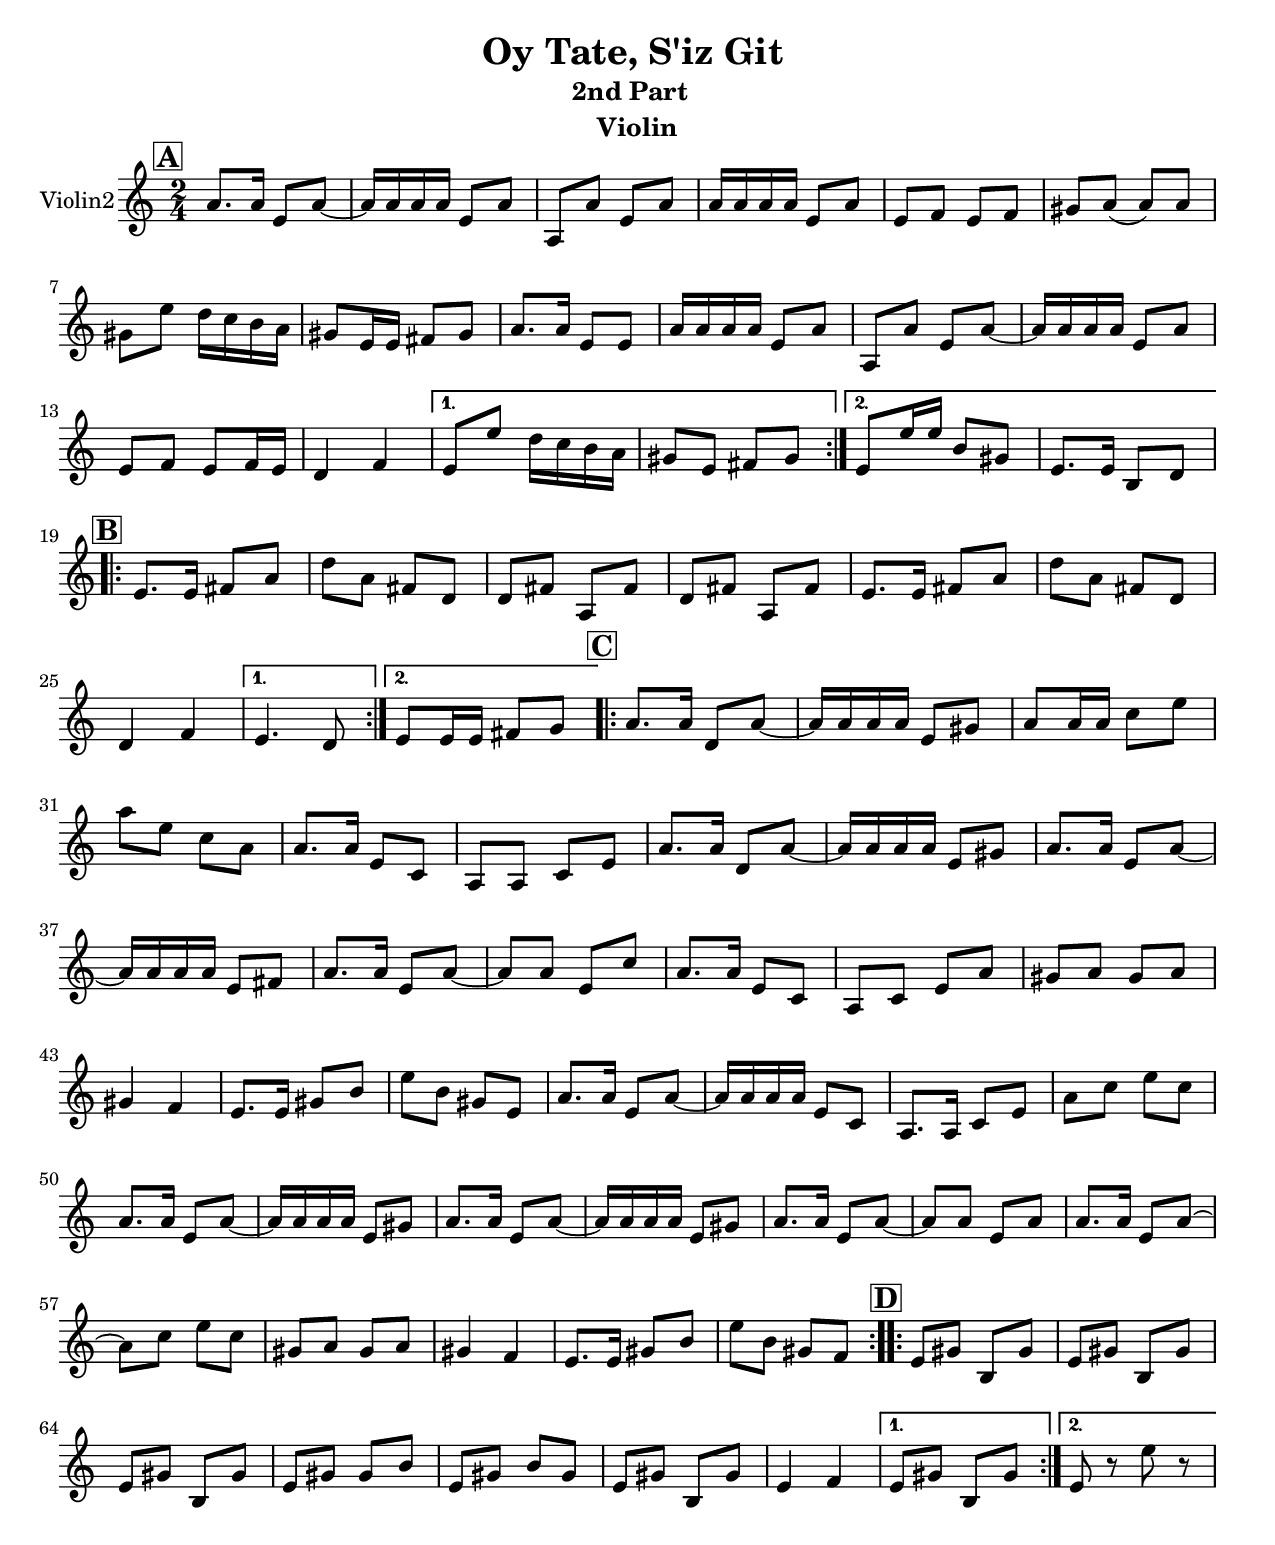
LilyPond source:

\version "2.24.0"
\language "english"
%\pointAndClickOff


\paper{
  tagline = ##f
  print-all-headers = ##t
  #(set-paper-size "letter")
}
date = #(strftime "%d-%m-%Y" (localtime (current-time)))

%\markup{ \italic{ " Updated " \date  }  }
%\markup{ Got something to say? }

melody = \relative c'' {
  \clef treble

  \key c\major
  \time 2/4
  \set Score.rehearsalMarkFormatter = #format-mark-box-alphabet


  \repeat volta 2{
  \mark \default
    a8.  a16 e8 a~
    a16 a a a e8 a
    a,8 a'e a
    a16 a a a e8 a
    e8 f e f %5
    gs8 a(a)a
    gs8 e' d16 c b a
    gs8 e16 e fs 8 gs
    a8. a16 e8 e
    a16 a a a e8 a
    a,8 a'e a~
    a16 a a a e8 a
    e8 f e f16 e
    d4 f


  }

  \alternative {
    {
      e8 e' d16 c b a
      gs8 e fs gs
    }
    {
      e8 e'16 e b8 gs
      e8. e16 b8 d
    }
  }


  \repeat volta 2{
  \mark \default
    e8.   e16 fs8 a
    d8 a fs d
    d8 fs a, fs'
    d8 fs a, fs'

    e8.  e16 fs8 a
    d8 a fs d
    %p2 original
    d4 f
  }
  \alternative {
    {e4. d8 }
    {e8 e16 e fs8 g }
  }

  \repeat volta 2{
  \mark \default
    a8. a16 d,8 a' ~
    a16 a a a e8 gs
    a8 a16 a c8 e
    a8 e c a
    a8. a16 e8 c|
    a8 a c e %31
    a8. a16 d,8 a' ~
    a16 a a a e8 gs
    a8. a16 e8 a~
    a16 a a a e8 fs
    a8. a16 e8 a~|
    a8 a e c'
    a8. a16 e8 c|
    a8 c e a
    gs8 a gs a %42
    gs4 f
    e8. e16 gs8 b
    e8 b gs e
    a8. a16 e8 a~
    a16 a a a e8 c
    a8. a16 c8 e
    a8 c e c
    a8. a16 e8 a~
    a16 a a a e8 gs
    a8. a16 e8 a~
    a16 a a a e8 gs
    a8. a16 e8 a~
    a8 a e a
    a8. a16 e8 a~
    a8 c e c
    gs8 a gs a
    gs4 f
    e8. e16 gs8 b
    e8 b gs f



  }

  \repeat volta 2{
  \mark \default
    e8   gs b, gs'
    e8 gs b, gs'
    e8 gs b, gs'
    e8 gs gs b

    e,8 gs b gs
    e8 gs b, gs'
    e4 f




  }

  \alternative {
    {e8 gs b, gs' }
    { e8 r e' r}
  }

}
%************************Lyrics Block****************
%\addlyrics{ Doe a deer }

harmonies = \chordmode {

}

\score {
  <<
    \new ChordNames {
      \set chordChanges = ##f
      \harmonies
    }
    \new Staff  \with{
      instrumentName = "Violin2"
    } \melody
  >>
  \header{
    title= "Oy Tate, S'iz Git "
    subtitle="2nd Part  "
    composer= ""
    instrument = "Violin"
    arranger=""
  }
  \midi{\tempo 4 = 120}
  \layout{indent = 1.0\cm}
}
